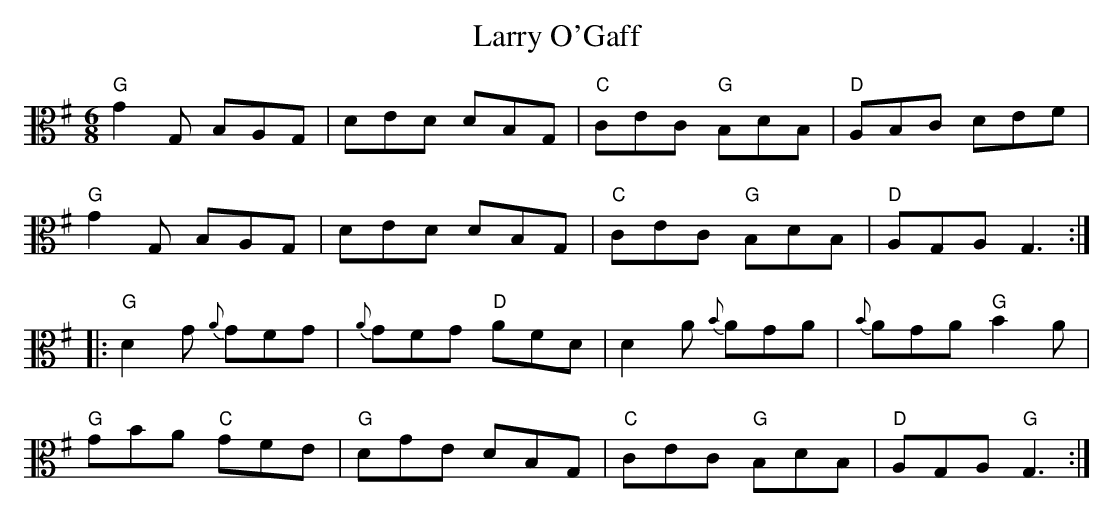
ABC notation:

X:1
T:Larry O'Gaff
L:1/8
M:6/8
K:G
V:2 clef=alto middle=C
"G"G2G, B,A,G, | DED DB,G, | "C"CEC "G"B,DB, | "D"A,B,C DEF |
"G"G2G, B,A,G, | DED DB,G, | "C"CEC "G"B,DB, | "D"A,G,A, G,3 :|]
[ |: "G"D2G {A}GFG | {A}GFG "D"AFD | D2A {B}AGA | {B}AGA "G"B2A |
"G"GBA "C"GFE | "G"DGE DB,G, | "C"CEC "G"B,DB, | "D"A,G,A, "G"G,3 :|]
